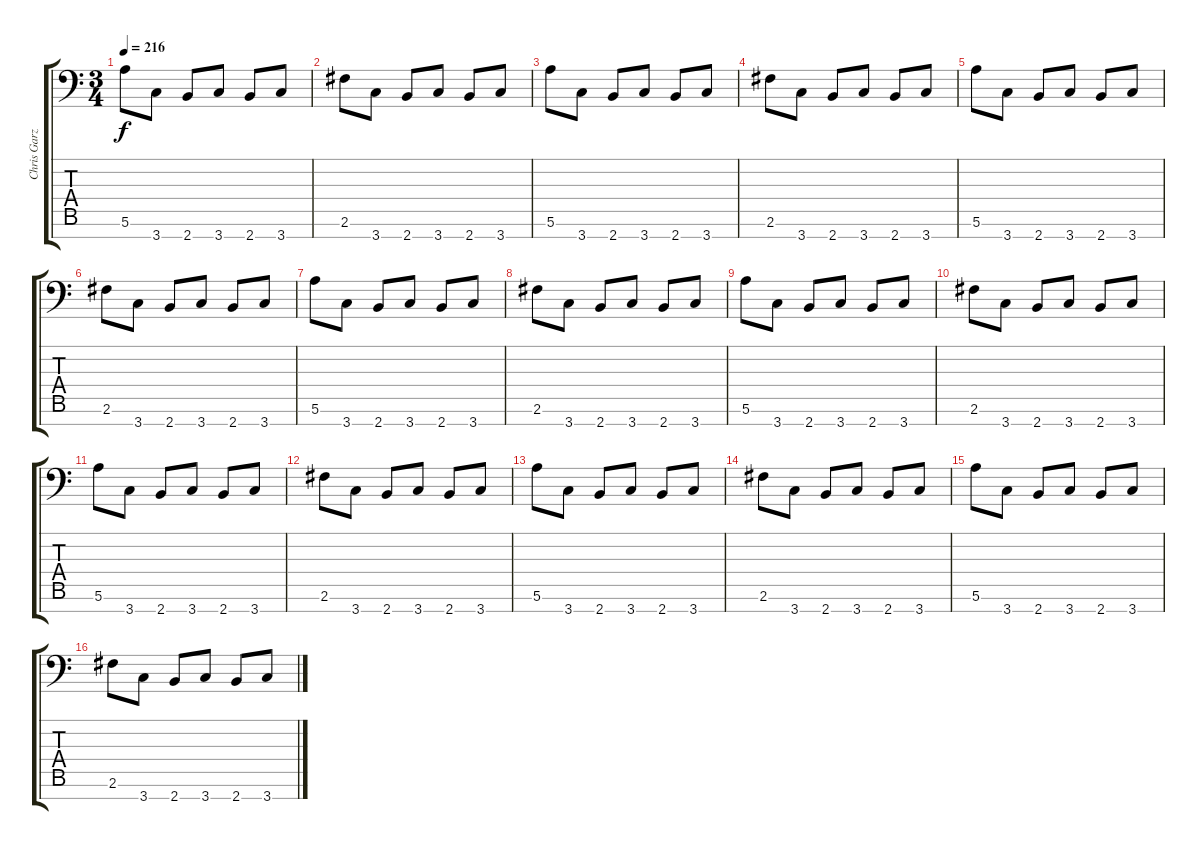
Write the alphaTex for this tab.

\track ("Chris Garza" "Chris Garz") {instrument distortionguitar}
\staff {score tabs}
\tuning (E4 B3 G3 D3 A2 E2 A1) {hide}
\ts (3 4)
\tempo 216
\clef f4
\ks c
5.6.8{dy f} 3.7.8 2.7.8 3.7.8 2.7.8 3.7.8 |
2.6.8 3.7.8 2.7.8 3.7.8 2.7.8 3.7.8 |
5.6.8 3.7.8 2.7.8 3.7.8 2.7.8 3.7.8 |
2.6.8 3.7.8 2.7.8 3.7.8 2.7.8 3.7.8 |
5.6.8 3.7.8 2.7.8 3.7.8 2.7.8 3.7.8 |
2.6.8 3.7.8 2.7.8 3.7.8 2.7.8 3.7.8 |
5.6.8 3.7.8 2.7.8 3.7.8 2.7.8 3.7.8 |
2.6.8 3.7.8 2.7.8 3.7.8 2.7.8 3.7.8 |
5.6.8 3.7.8 2.7.8 3.7.8 2.7.8 3.7.8 |
2.6.8 3.7.8 2.7.8 3.7.8 2.7.8 3.7.8 |
5.6.8 3.7.8 2.7.8 3.7.8 2.7.8 3.7.8 |
2.6.8 3.7.8 2.7.8 3.7.8 2.7.8 3.7.8 |
5.6.8 3.7.8 2.7.8 3.7.8 2.7.8 3.7.8 |
2.6.8 3.7.8 2.7.8 3.7.8 2.7.8 3.7.8 |
5.6.8 3.7.8 2.7.8 3.7.8 2.7.8 3.7.8 |
2.6.8 3.7.8 2.7.8 3.7.8 2.7.8 3.7.8
